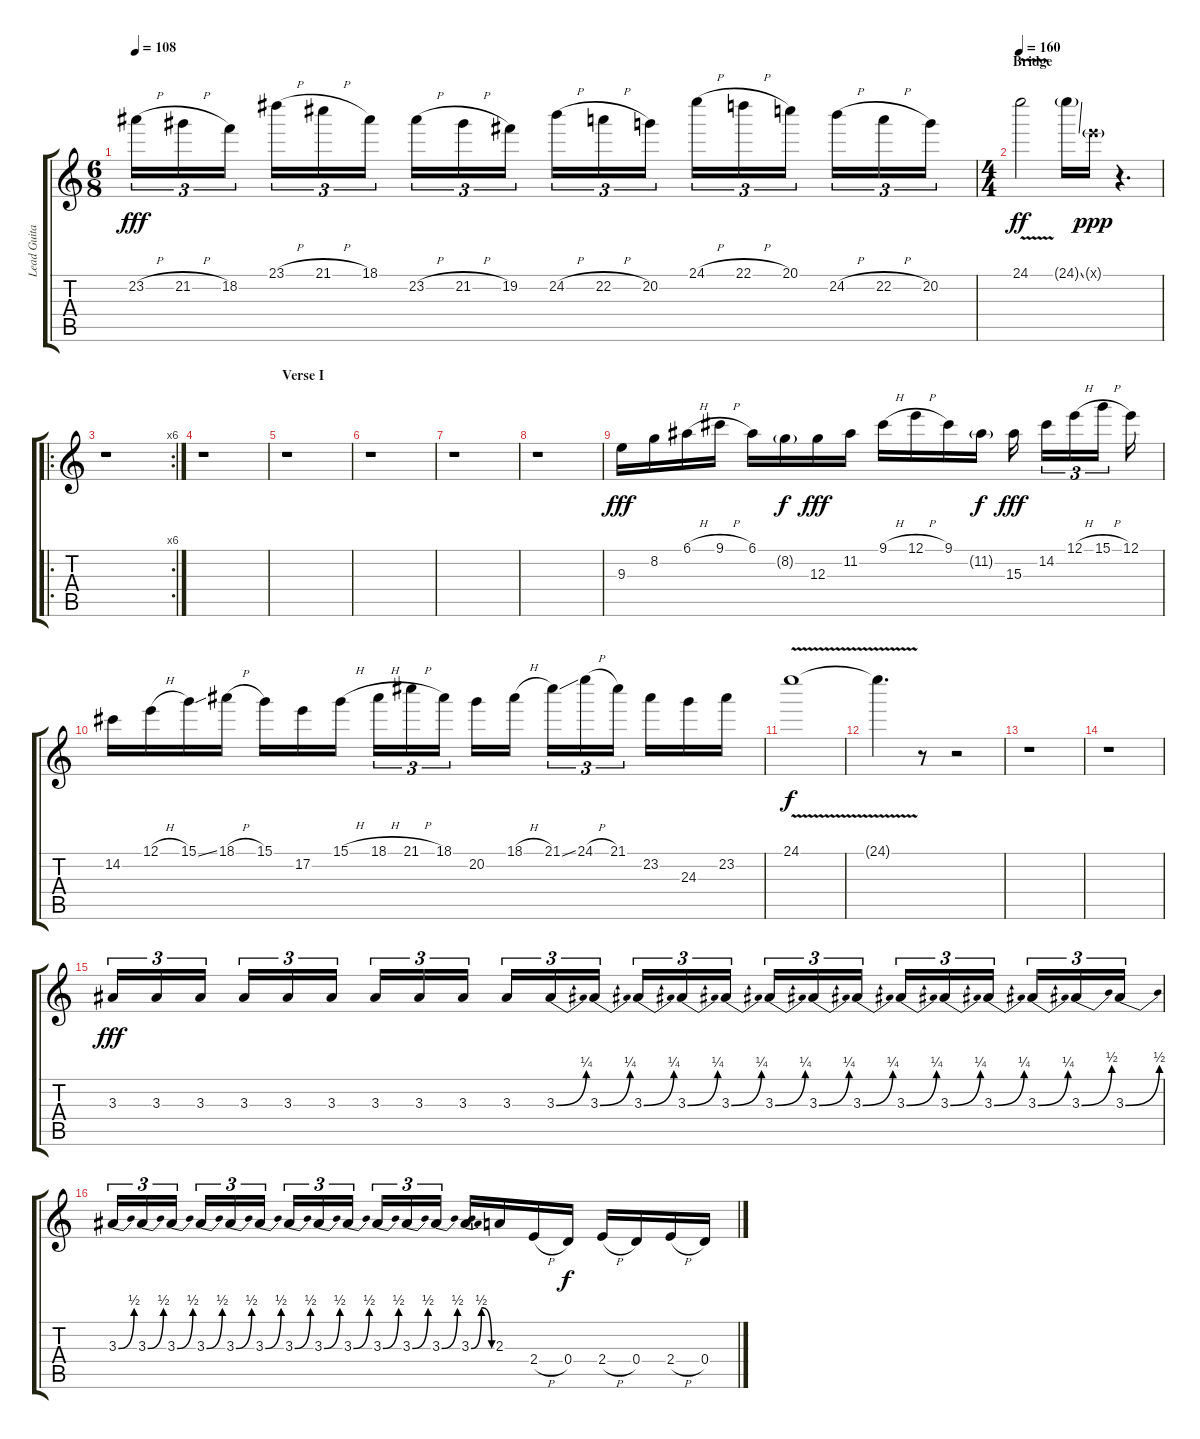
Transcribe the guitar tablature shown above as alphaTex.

\track ("Lead Guitar I (Mustaine)" "Lead Guita") {instrument distortionguitar}
\staff {score tabs}
\tuning (E4 B3 G3 D3 A2 E2) {hide}
\ts (6 8)
\tempo 108
\clef g2
\ks c
23.2{h}.16{tu (3 2) dy fff} 21.2{h}.16{tu (3 2)} 18.2.16{tu (3 2) beam splitsecondary} 23.1{h}.16{tu (3 2)} 21.1{h}.16{tu (3 2)} 18.1.16{tu (3 2) beam splitsecondary} 23.2{h}.16{tu (3 2)} 21.2{h}.16{tu (3 2)} 19.2.16{tu (3 2)} 24.2{h}.16{tu (3 2)} 22.2{h}.16{tu (3 2)} 20.2.16{tu (3 2) beam splitsecondary} 24.1{h}.16{tu (3 2)} 22.1{h}.16{tu (3 2)} 20.1.16{tu (3 2) beam splitsecondary} 24.2{h}.16{tu (3 2)} 22.2{h}.16{tu (3 2)} 20.2.16{tu (3 2)} |
\ts (4 4)
\section ("" "Bridge")
\tempo 160
24.1{v}.2{dy ff} 24.1{ss g}.16 12.1{g x}.16{dy ppp} r.4{d} |
\ro
\rc 6
r.1 |
r.1 |
\section ("" "Verse I")
r.1 |
r.1 |
r.1 |
r.1 |
9.3.16{dy fff} 8.2.16 6.1{h}.16 9.1{h}.16 6.1.16 8.2{g}.16{dy f} 12.3.16{dy fff} 11.2.16 9.1{h}.16 12.1{h}.16 9.1.16 11.2{g}.16{dy f} 15.3.16{dy fff beam splitsecondary} 14.2.16{tu (3 2)} 12.1{h}.16{tu (3 2)} 15.1{h}.16{tu (3 2) beam splitsecondary} 12.1.16 |
14.2.16 12.1{h}.16 15.1{ss}.16 18.1{h}.16 15.1.16 17.2.16 15.1{h}.16{beam splitsecondary} 18.1{h}.16{tu (3 2)} 21.1{h}.16{tu (3 2)} 18.1.16{tu (3 2) beam splitsecondary} 20.2.16 18.1{h}.16{beam splitsecondary} 21.1{ss}.16{tu (3 2)} 24.1{h}.16{tu (3 2)} 21.1.16{tu (3 2) beam splitsecondary} 23.2.16 24.3.16 23.2.16 |
24.1{v}.1{dy f} |
24.1{t}.4{d} r.8 r.2 |
r.1 |
r.1 |
3.3.16{tu (3 2) dy fff} 3.3.16{tu (3 2)} 3.3.16{tu (3 2) beam splitsecondary} 3.3.16{tu (3 2)} 3.3.16{tu (3 2)} 3.3.16{tu (3 2)} 3.3{be (hold 0 0 60 0)}.16{tu (3 2)} 3.3{be (hold 0 0 60 0)}.16{tu (3 2)} 3.3{be (hold 0 0 60 0)}.16{tu (3 2) beam splitsecondary} 3.3{be (hold 0 0 60 0)}.16{tu (3 2)} 3.3{be (bend 0 0 60 1)}.16{tu (3 2)} 3.3{be (bend 0 0 60 1)}.16{tu (3 2)} 3.3{be (bend 0 0 60 1)}.16{tu (3 2)} 3.3{be (bend 0 0 60 1)}.16{tu (3 2)} 3.3{be (bend 0 0 60 1)}.16{tu (3 2) beam splitsecondary} 3.3{be (bend 0 0 60 1)}.16{tu (3 2)} 3.3{be (bend 0 0 60 1)}.16{tu (3 2)} 3.3{be (bend 0 0 60 1)}.16{tu (3 2)} 3.3{be (bend 0 0 60 1)}.16{tu (3 2)} 3.3{be (bend 0 0 60 1)}.16{tu (3 2)} 3.3{be (bend 0 0 60 1)}.16{tu (3 2) beam splitsecondary} 3.3{be (bend 0 0 60 1)}.16{tu (3 2)} 3.3{be (bend 0 0 60 2)}.16{tu (3 2)} 3.3{be (bend 0 0 60 2)}.16{tu (3 2)} |
3.3{be (bend 0 0 60 2)}.16{tu (3 2)} 3.3{be (bend 0 0 60 2)}.16{tu (3 2)} 3.3{be (bend 0 0 60 2)}.16{tu (3 2) beam splitsecondary} 3.3{be (bend 0 0 60 2)}.16{tu (3 2)} 3.3{be (bend 0 0 60 2)}.16{tu (3 2)} 3.3{be (bend 0 0 60 2)}.16{tu (3 2)} 3.3{be (bend 0 0 60 2)}.16{tu (3 2)} 3.3{be (bend 0 0 60 2)}.16{tu (3 2)} 3.3{be (bend 0 0 60 2)}.16{tu (3 2) beam splitsecondary} 3.3{be (bend 0 0 60 2)}.16{tu (3 2)} 3.3{be (bend 0 0 60 2)}.16{tu (3 2)} 3.3{be (bend 0 0 60 2)}.16{tu (3 2)} 3.3{be (bendrelease 0 0 30 2 30 2 60 0)}.16 2.3.16 2.4{h}.16 0.4.16{dy f} 2.4{h}.16 0.4.16 2.4{h}.16 0.4.16
